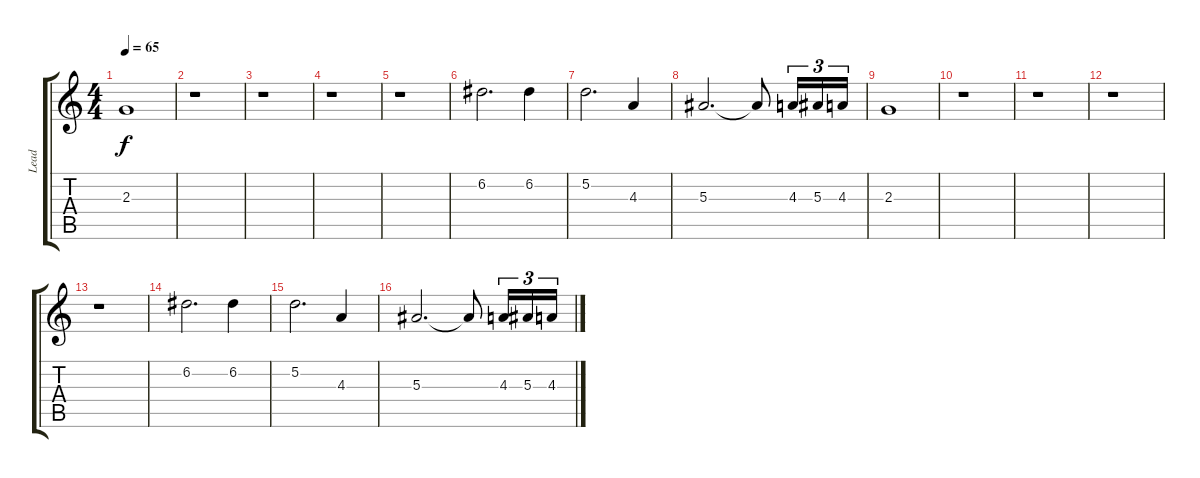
\track ("Lead" "Lead") {instrument distortionguitar}
\staff {score tabs}
\tuning (D4 A3 F3 C3 G2 C2) {hide}
\ts (4 4)
\tempo 65
\clef g2
\ks c
2.3.1{dy f} |
r.1 |
r.1 |
r.1 |
r.1 |
6.2.2{d} 6.2.4 |
5.2.2{d} 4.3.4 |
5.3.2{d} 5.3{t}.8 4.3.16{tu (3 2)} 5.3.16{tu (3 2)} 4.3.16{tu (3 2)} |
2.3.1 |
r.1 |
r.1 |
r.1 |
r.1 |
6.2.2{d} 6.2.4 |
5.2.2{d} 4.3.4 |
5.3.2{d} 5.3{t}.8 4.3.16{tu (3 2)} 5.3.16{tu (3 2)} 4.3.16{tu (3 2)}
